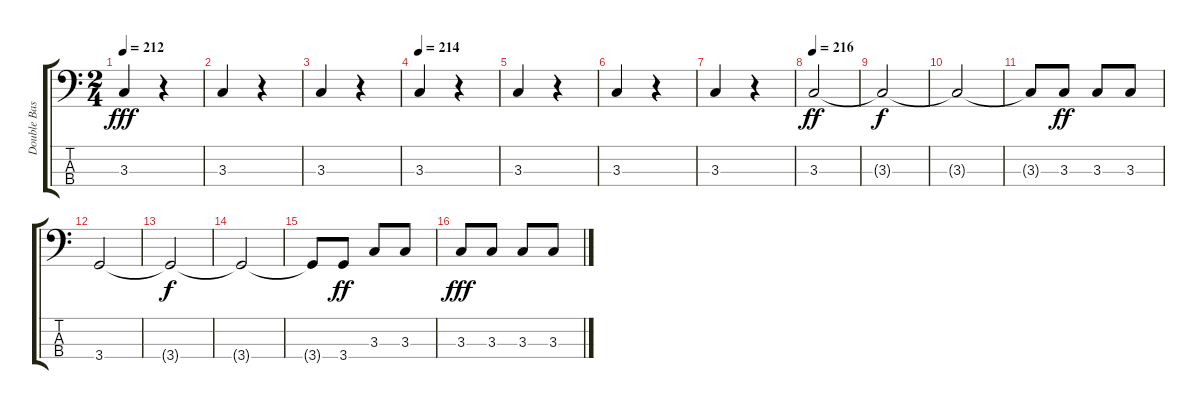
\track ("Double Bass" "Double Bas") {instrument contrabass}
\staff {score tabs}
\tuning (G2 D2 A1 E1) {hide}
\ts (2 4)
\tempo 212
\clef f4
\ks c
3.3.4{dy fff} r.4 |
3.3.4 r.4 |
3.3.4 r.4 |
\tempo 214
3.3.4 r.4 |
3.3.4 r.4 |
3.3.4 r.4 |
3.3.4 r.4 |
\tempo 216
3.3.2{dy ff} |
3.3{t}.2{dy f} |
3.3{t}.2 |
3.3{t}.8 3.3.8{dy ff} 3.3.8 3.3.8 |
3.4.2 |
3.4{t}.2{dy f} |
3.4{t}.2 |
3.4{t}.8 3.4.8{dy ff} 3.3.8 3.3.8 |
3.3.8{dy fff} 3.3.8 3.3.8 3.3.8
